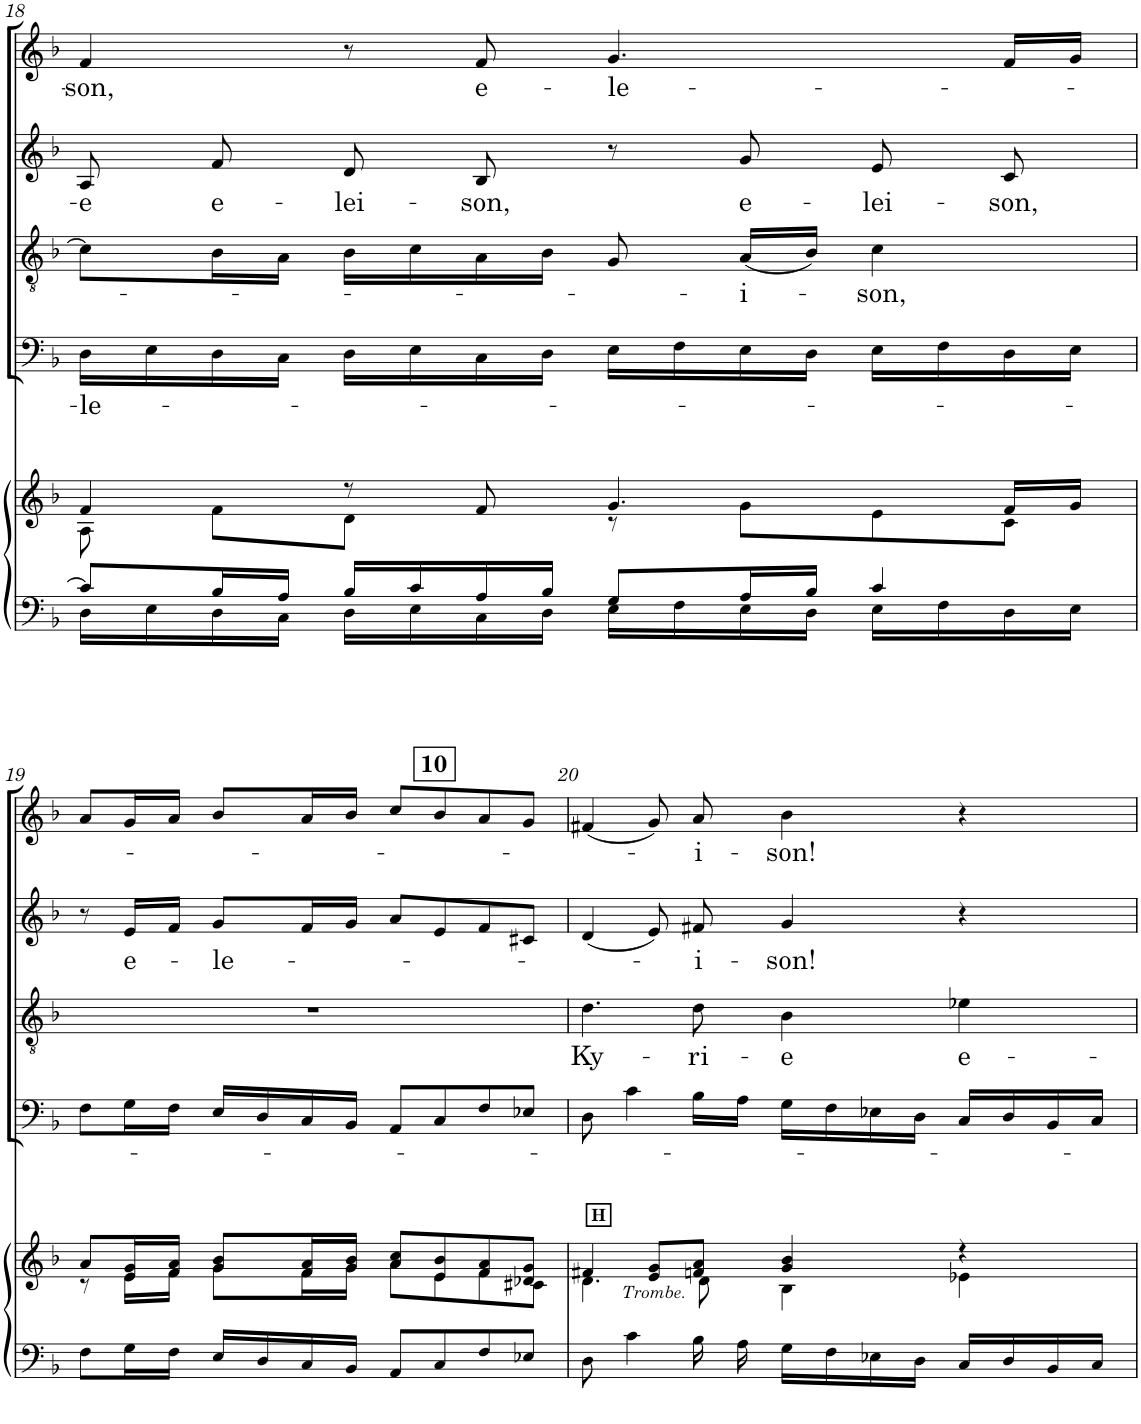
**kern	**kern	**kern	**text	**kern	**text	**kern	**text	**kern	**text
*part5	*part5	*part4	*part4	*part3	*part3	*part2	*part2	*part1	*part1
*staff6	*staff5	*staff4	*staff4	*staff3	*staff3	*staff2	*staff2	*staff1	*staff1
*I"Piano	*	*I"Bass	*	*I"Tenor	*	*I"Alto	*	*I"Soprano	*
*I'Pno	*	*	*	*	*	*	*	*	*
!!LO:PB:g=z
*clefF4	*clefG2	*clefF4	*	*clefGv2	*	*clefG2	*	*clefG2	*
*	*	*	*	*	*	*ITrd1c2	*	*	*
*k[b-]	*k[b-]	*k[b-]	*	*k[b-]	*	*k[b-]	*	*k[b-]	*
*M4/4	*M4/4	*M4/4	*	*M4/4	*	*M4/4	*	*M4/4	*
*met(c)	*met(c)	*met(c)	*	*met(c)	*	*met(c)	*	*met(c)	*
=18	=18	=18	=18	=18	=18	=18	=18	=18	=18
*^	*^	*	*	*	*	*	*	*	*
!	!	!	!	!	!LO:LY:b	!	!	!	!LO:LY:b	!	!LO:LY:b
8c/L]	16D\LL	4f/	8A\	16D!\LL	-le-	8c!\L]	.	8A!/	-e	4f!/	-son,
.	16E\	.	.	16E!\	.	.	.	.	.	.	.
!	!	!	!	!	!	!	!	!	!LO:LY:b	!	!
16B-/L	16D\	.	8f\L	16D!\	.	16B-!\L	.	8f!/	e-	.	.
16A/JJ	16C\JJ	.	.	16C!\JJ	.	16A!\JJ	.	.	.	.	.
!	!	!	!	!	!	!	!	!	!LO:LY:b	!	!
16B-/LL	16D\LL	8r	8d\J	16D!\LL	.	16B-!\LL	.	8d!/	-lei-	8r	.
16c/	16E\	.	.	16E!\	.	16c!\	.	.	.	.	.
!	!	!	!	!	!	!	!	!	!LO:LY:b	!	!LO:LY:b
16A/	16C\	8f/	8ryy	16C!\	.	16A!\	.	8B-!/	-son,	8f!/	e-
16B-/JJ	16D\JJ	.	.	16D!\JJ	.	16B-!\JJ	.	.	.	.	.
!	!	!	!	!	!	!	!	!	!	!	!LO:LY:b
8G/L	16E\LL	4.g/	8r	16E!\LL	.	8G!/	.	8r	.	4.g!/	-le-
.	16F\	.	.	16F!\	.	.	.	.	.	.	.
!	!	!	!	!	!	!	!LO:LY:b	!	!LO:LY:b	!	!
16A/L	16E\	.	8g\L	16E!\	.	(16A!/LL	-i-	8g!/	e-	.	.
16B-/JJ	16D\JJ	.	.	16D!\JJ	.	16B-!/JJ)	.	.	.	.	.
!	!	!	!	!	!	!	!LO:LY:b	!	!LO:LY:b	!	!
4c/	16E\LL	.	8e\	16E!\LL	.	4c!\	-son,	8e!/	-lei-	.	.
.	16F\	.	.	16F!\	.	.	.	.	.	.	.
!	!	!	!	!	!	!	!	!	!LO:LY:b	!	!
.	16D\	16f/LL	8c\J	16D!\	.	.	.	8c!/	-son,	16f!/LL	.
.	16E\JJ	16g/JJ	.	16E!\JJ	.	.	.	.	.	16g!/JJ	.
*v	*v	*	*	*	*	*	*	*	*	*	*
!!LO:LB:g=z
=19	=19	=19	=19	=19	=19	=19	=19	=19	=19	=19
8F\L	8a/L	8r	8F!\L	.	1r	.	8r	.	8a!/L	.
!	!	!	!	!	!	!	!	!LO:LY:b	!	!
16G\L	16e/ 16g/L	16e\LL	16G!\L	.	.	.	16e!/LL	e-	16g!/L	.
16F\JJ	16f/ 16a/JJ	16f\JJ	16F!\JJ	.	.	.	16f!/JJ	.	16a!/JJ	.
!	!	!	!	!	!	!	!	!LO:LY:b	!	!
16E/LL	8g/ 8b-/L	8g\L	16E!/LL	.	.	.	8g!/L	-le-	8b-!/L	.
16D/	.	.	16D!/	.	.	.	.	.	.	.
16C/	16f/ 16a/L	16f\L	16C!/	.	.	.	16f!/L	.	16a!/L	.
16BB-/JJ	16g/ 16b-/JJ	16g\JJ	16BB-!/JJ	.	.	.	16g!/JJ	.	16b-!/JJ	.
8AA/L	8a/ 8cc/L	8a\L	8AA!/L	.	.	.	8a!/L	.	8cc!/L	.
8C/	8e/ 8b-/	8e\	8C!/	.	.	.	8e!/	.	8b-!/	.
8F/	8f/ 8a/	8f\	8F!/	.	.	.	8f!/	.	8a!/	.
8E-X/J	8d-X/ 8g/J	8c#X\J	8E-X!/J	.	.	.	8c#X!/J	.	8g!/J	.
=20	=20	=20	=20	=20	=20	=20	=20	=20	=20	=20
!	!LO:TX:a:B:t=H	!	!	!	!	!	!	!	!	!
!	!LO:TX:b:i:t=Trombe.	!	!	!	!	!	!	!	!	!
!	!	!	!	!	!	!LO:LY:b	!	!	!	!
8D\	4f#X/	4.d\	8D!\	.	4.d!\	Ky-	(4d!/	.	(4f#X!/	.
4c\	.	.	4c!\	.	.	.	.	.	.	.
.	8e/ 8g/L	.	.	.	.	.	8e!/)	.	8g!/)	.
!	!	!	!	!	!	!LO:LY:b	!	!LO:LY:b	!	!LO:LY:b
16B-\	8fn/ 8a/J	8d\	16B-!\LL	.	8d!\	-ri-	8f#X!/	-i-	8a!/	-i-
16A\	.	.	16A!\JJ	.	.	.	.	.	.	.
!	!	!	!	!	!	!LO:LY:b	!	!LO:LY:b	!	!LO:LY:b
16G\LL	4g/ 4b-/	4B-\	16G!\LL	.	4B-!\	-e	4g!/	-son!	4b-!\	-son!
16F\	.	.	16F!\	.	.	.	.	.	.	.
16E-X\	.	.	16E-X!\	.	.	.	.	.	.	.
16D\JJ	.	.	16D!\JJ	.	.	.	.	.	.	.
!	!	!	!	!	!	!LO:LY:b	!	!	!	!
16C/LL	4r	4e-X\	16C!/LL	.	4e-X!\	e-	4r	.	4r	.
16D/	.	.	16D!/	.	.	.	.	.	.	.
16BB-/	.	.	16BB-!/	.	.	.	.	.	.	.
16C/JJ	.	.	16C!/JJ	.	.	.	.	.	.	.
*	*v	*v	*	*	*	*	*	*	*	*
=	=	=	=	=	=	=	=	=	=
*-	*-	*-	*-	*-	*-	*-	*-	*-	*-
